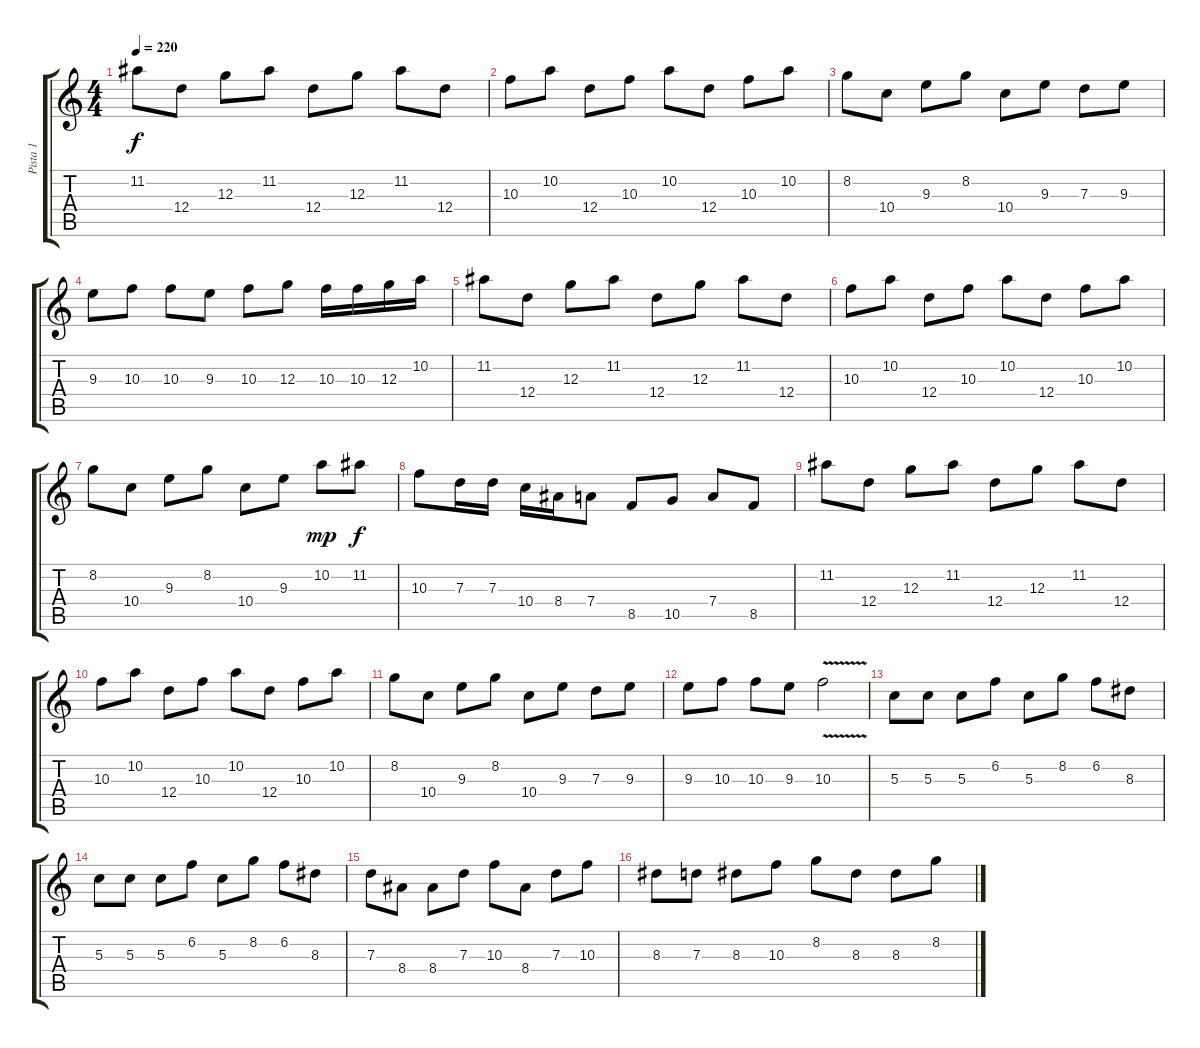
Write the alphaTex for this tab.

\track ("Pista 1" "Pista 1") {instrument electricguitarjazz}
\staff {score tabs}
\tuning (E4 B3 G3 D3 A2 E2) {hide}
\ts (4 4)
\tempo 220
\clef g2
\ks c
11.2.8{dy f} 12.4.8 12.3.8 11.2.8 12.4.8 12.3.8 11.2.8 12.4.8 |
10.3.8 10.2.8 12.4.8 10.3.8 10.2.8 12.4.8 10.3.8 10.2.8 |
8.2.8 10.4.8 9.3.8 8.2.8 10.4.8 9.3.8 7.3.8 9.3.8 |
9.3.8 10.3.8 10.3.8 9.3.8 10.3.8 12.3.8 10.3.16 10.3.16 12.3.16 10.2.16 |
11.2.8 12.4.8 12.3.8 11.2.8 12.4.8 12.3.8 11.2.8 12.4.8 |
10.3.8 10.2.8 12.4.8 10.3.8 10.2.8 12.4.8 10.3.8 10.2.8 |
8.2.8 10.4.8 9.3.8 8.2.8 10.4.8 9.3.8 10.2.8{dy mp} 11.2.8{dy f} |
10.3.8 7.3.16 7.3.16 10.4.16 8.4.16 7.4.8 8.5.8 10.5.8 7.4.8 8.5.8 |
11.2.8 12.4.8 12.3.8 11.2.8 12.4.8 12.3.8 11.2.8 12.4.8 |
10.3.8 10.2.8 12.4.8 10.3.8 10.2.8 12.4.8 10.3.8 10.2.8 |
8.2.8 10.4.8 9.3.8 8.2.8 10.4.8 9.3.8 7.3.8 9.3.8 |
9.3.8 10.3.8 10.3.8 9.3.8 10.3{v}.2 |
5.3.8 5.3.8 5.3.8 6.2.8 5.3.8 8.2.8 6.2.8 8.3.8 |
5.3.8 5.3.8 5.3.8 6.2.8 5.3.8 8.2.8 6.2.8 8.3.8 |
7.3.8 8.4.8 8.4.8 7.3.8 10.3.8 8.4.8 7.3.8 10.3.8 |
8.3.8 7.3.8 8.3.8 10.3.8 8.2.8 8.3.8 8.3.8 8.2.8
